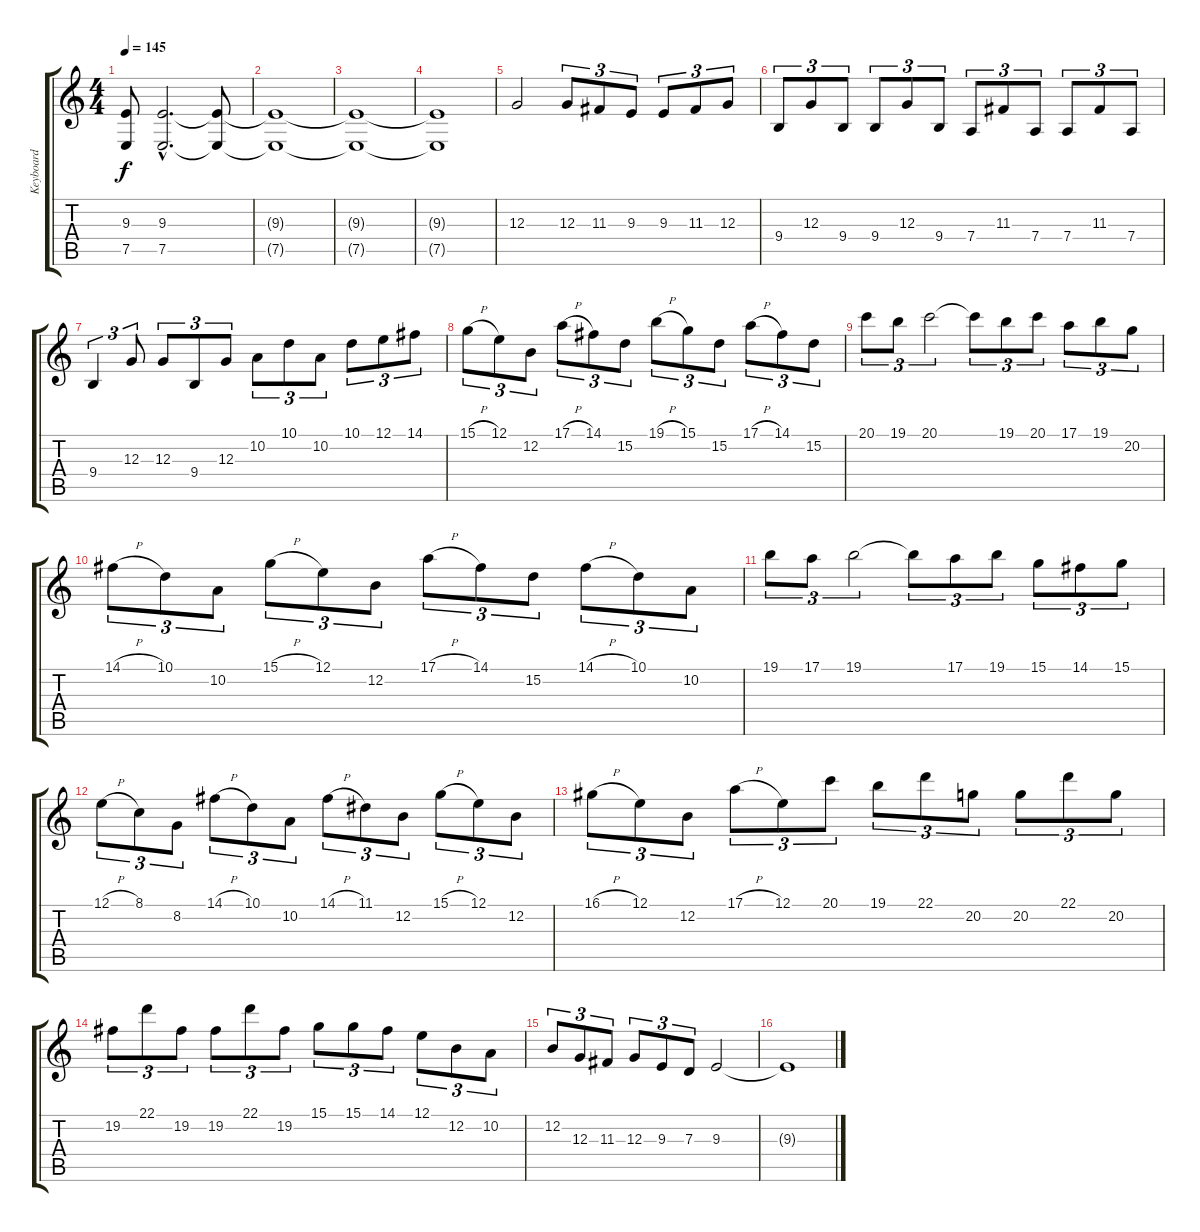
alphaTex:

\track ("Keyboard" "Keyboard") {instrument harpsichord}
\staff {score tabs}
\tuning (E4 B3 G3 D3 A2 E2) {hide}
\ts (4 4)
\tempo 145
\clef g2
\ks c
(9.3 7.5).8{dy f volume 0 instrument synthstrings2} (9.3{hac} 7.5{hac}).2{d volume 16 balance 8} (9.3{t} 7.5{t}).8 |
(9.3{t} 7.5{t}).1 |
(9.3{t} 7.5{t}).1 |
(9.3{t} 7.5{t}).1{volume 0} |
12.3.2{volume 14 balance 11 instrument harpsichord} 12.3.8{tu (3 2)} 11.3.8{tu (3 2)} 9.3.8{tu (3 2)} 9.3.8{tu (3 2)} 11.3.8{tu (3 2)} 12.3.8{tu (3 2)} |
9.4.8{tu (3 2)} 12.3.8{tu (3 2)} 9.4.8{tu (3 2)} 9.4.8{tu (3 2)} 12.3.8{tu (3 2)} 9.4.8{tu (3 2)} 7.4.8{tu (3 2)} 11.3.8{tu (3 2)} 7.4.8{tu (3 2)} 7.4.8{tu (3 2)} 11.3.8{tu (3 2)} 7.4.8{tu (3 2)} |
9.4.4{tu (3 2)} 12.3.8{tu (3 2)} 12.3.8{tu (3 2)} 9.4.8{tu (3 2)} 12.3.8{tu (3 2)} 10.2.8{tu (3 2)} 10.1.8{tu (3 2)} 10.2.8{tu (3 2)} 10.1.8{tu (3 2)} 12.1.8{tu (3 2)} 14.1.8{tu (3 2)} |
15.1{h}.8{tu (3 2)} 12.1.8{tu (3 2)} 12.2.8{tu (3 2)} 17.1{h}.8{tu (3 2)} 14.1.8{tu (3 2)} 15.2.8{tu (3 2)} 19.1{h}.8{tu (3 2)} 15.1.8{tu (3 2)} 15.2.8{tu (3 2)} 17.1{h}.8{tu (3 2)} 14.1.8{tu (3 2)} 15.2.8{tu (3 2)} |
20.1.8{tu (3 2)} 19.1.8{tu (3 2)} 20.1.2{tu (3 2)} 20.1{t}.8{tu (3 2)} 19.1.8{tu (3 2)} 20.1.8{tu (3 2)} 17.1.8{tu (3 2)} 19.1.8{tu (3 2)} 20.2.8{tu (3 2)} |
14.1{h}.8{tu (3 2)} 10.1.8{tu (3 2)} 10.2.8{tu (3 2)} 15.1{h}.8{tu (3 2)} 12.1.8{tu (3 2)} 12.2.8{tu (3 2)} 17.1{h}.8{tu (3 2)} 14.1.8{tu (3 2)} 15.2.8{tu (3 2)} 14.1{h}.8{tu (3 2)} 10.1.8{tu (3 2)} 10.2.8{tu (3 2)} |
19.1.8{tu (3 2)} 17.1.8{tu (3 2)} 19.1.2{tu (3 2)} 19.1{t}.8{tu (3 2)} 17.1.8{tu (3 2)} 19.1.8{tu (3 2)} 15.1.8{tu (3 2)} 14.1.8{tu (3 2)} 15.1.8{tu (3 2)} |
12.1{h}.8{tu (3 2)} 8.1.8{tu (3 2)} 8.2.8{tu (3 2)} 14.1{h}.8{tu (3 2)} 10.1.8{tu (3 2)} 10.2.8{tu (3 2)} 14.1{h}.8{tu (3 2)} 11.1.8{tu (3 2)} 12.2.8{tu (3 2)} 15.1{h}.8{tu (3 2)} 12.1.8{tu (3 2)} 12.2.8{tu (3 2)} |
16.1{h}.8{tu (3 2)} 12.1.8{tu (3 2)} 12.2.8{tu (3 2)} 17.1{h}.8{tu (3 2)} 12.1.8{tu (3 2)} 20.1.8{tu (3 2)} 19.1.8{tu (3 2)} 22.1.8{tu (3 2)} 20.2.8{tu (3 2)} 20.2.8{tu (3 2)} 22.1.8{tu (3 2)} 20.2.8{tu (3 2)} |
19.2.8{tu (3 2)} 22.1.8{tu (3 2)} 19.2.8{tu (3 2)} 19.2.8{tu (3 2)} 22.1.8{tu (3 2)} 19.2.8{tu (3 2)} 15.1.8{tu (3 2)} 15.1.8{tu (3 2)} 14.1.8{tu (3 2)} 12.1.8{tu (3 2)} 12.2.8{tu (3 2)} 10.2.8{tu (3 2)} |
12.2.8{tu (3 2)} 12.3.8{tu (3 2)} 11.3.8{tu (3 2)} 12.3.8{tu (3 2)} 9.3.8{tu (3 2)} 7.3.8{tu (3 2)} 9.3.2 |
9.3{t}.1
